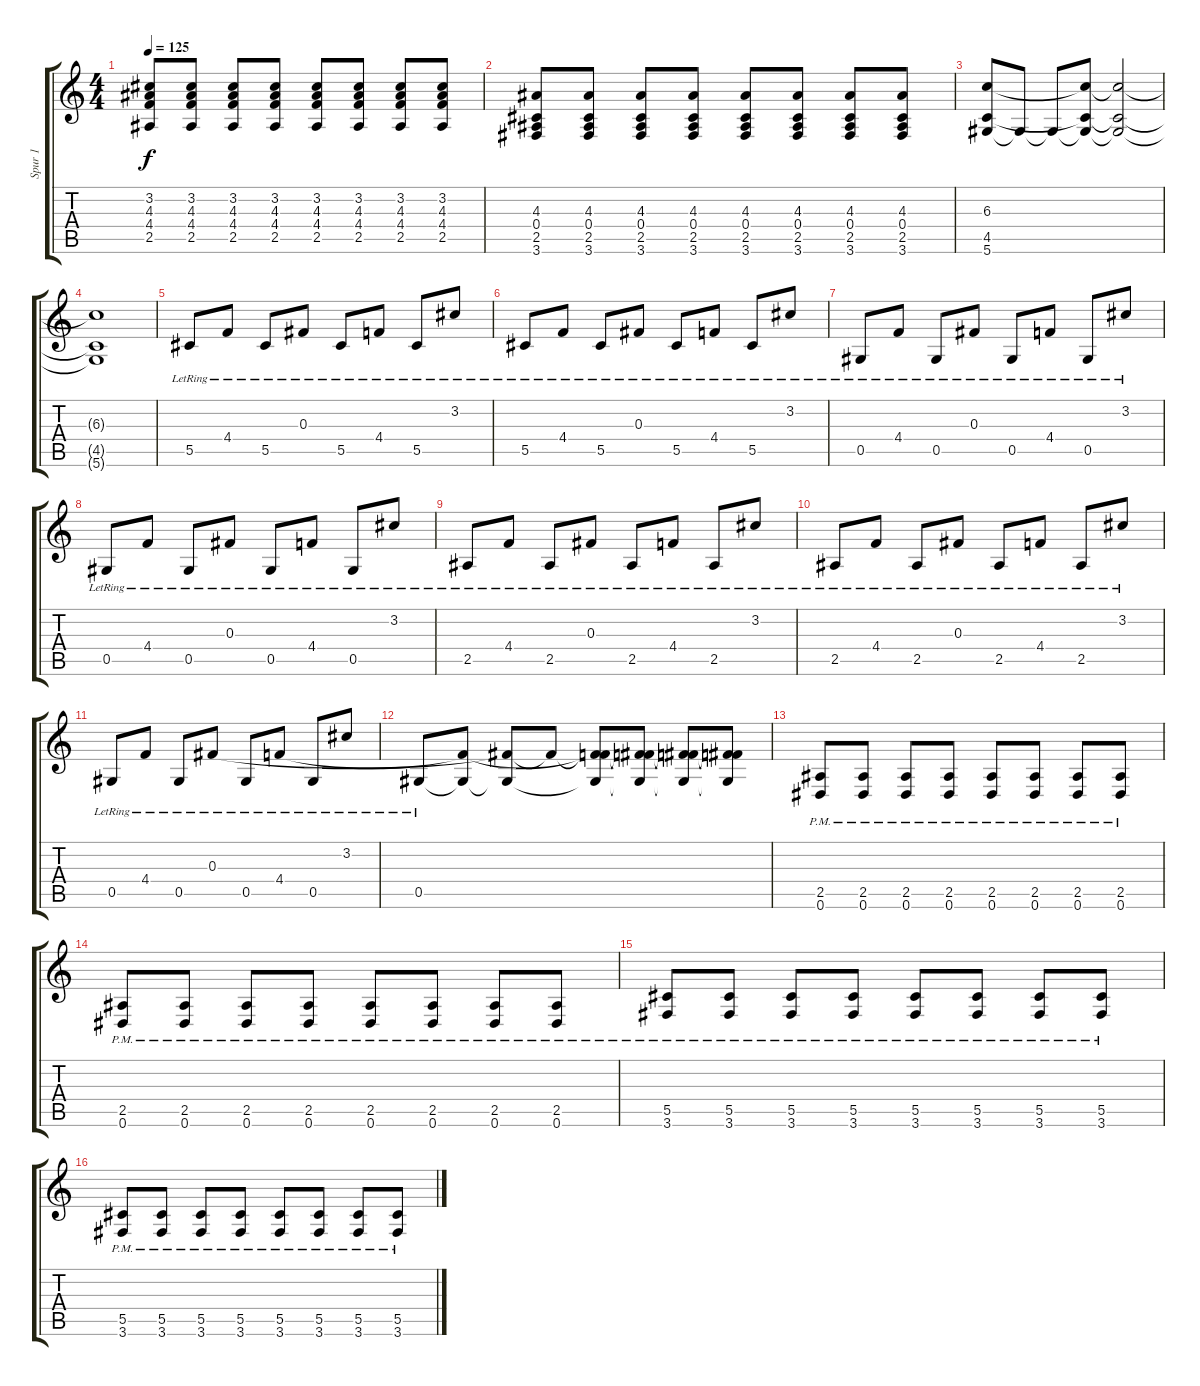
\track ("Spur 1" "Spur 1") {instrument overdrivenguitar}
\staff {score tabs}
\tuning (Eb4 Bb3 Gb3 Db3 Ab2 Eb2) {hide}
\ts (4 4)
\tempo 125
\clef g2
\ks c
(3.2 4.3 4.4 2.5).8{dy f} (3.2 4.3 4.4 2.5).8 (3.2 4.3 4.4 2.5).8 (3.2 4.3 4.4 2.5).8 (3.2 4.3 4.4 2.5).8 (3.2 4.3 4.4 2.5).8 (3.2 4.3 4.4 2.5).8 (3.2 4.3 4.4 2.5).8 |
(4.3 0.4 2.5 3.6).8 (4.3 0.4 2.5 3.6).8 (4.3 0.4 2.5 3.6).8 (4.3 0.4 2.5 3.6).8 (4.3 0.4 2.5 3.6).8 (4.3 0.4 2.5 3.6).8 (4.3 0.4 2.5 3.6).8 (4.3 0.4 2.5 3.6).8 |
(6.3 4.5 5.6).8 5.6{t}.8 5.6{t}.8 (6.3{t} 4.5{t} 5.6{t}).8 (6.3{t} 4.5{t} 5.6{t}).2 |
(6.3{t} 4.5{t} 5.6{t}).1 |
\section ("" "")
5.5{lr}.8 4.4{lr}.8 5.5{lr}.8 0.3{lr}.8 5.5{lr}.8 4.4{lr}.8 5.5{lr}.8 3.2{lr}.8 |
5.5{lr}.8 4.4{lr}.8 5.5{lr}.8 0.3{lr}.8 5.5{lr}.8 4.4{lr}.8 5.5{lr}.8 3.2{lr}.8 |
0.5{lr}.8 4.4{lr}.8 0.5{lr}.8 0.3{lr}.8 0.5{lr}.8 4.4{lr}.8 0.5{lr}.8 3.2{lr}.8 |
0.5{lr}.8 4.4{lr}.8 0.5{lr}.8 0.3{lr}.8 0.5{lr}.8 4.4{lr}.8 0.5{lr}.8 3.2{lr}.8 |
2.5{lr}.8 4.4{lr}.8 2.5{lr}.8 0.3{lr}.8 2.5{lr}.8 4.4{lr}.8 2.5{lr}.8 3.2{lr}.8 |
2.5{lr}.8 4.4{lr}.8 2.5{lr}.8 0.3{lr}.8 2.5{lr}.8 4.4{lr}.8 2.5{lr}.8 3.2{lr}.8 |
0.5{lr}.8 4.4{lr}.8 0.5{lr}.8 0.3{lr}.8 0.5{lr}.8 4.4{lr}.8 0.5{lr}.8 3.2{lr}.8 |
0.5{lr}.8 (4.4{t} 0.5{t}).8 (0.3{t} 0.5{t}).8 0.3{t}.8 (0.3{t} 4.4{t} 0.5{t}).8 (0.3{t} 4.4{t} 0.5{t}).8 (0.3{t} 4.4{t} 0.5{t}).8 (0.3{t} 4.4{t} 0.5{t}).8 |
\section ("" "")
(2.5{pm} 0.6{pm}).8 (2.5{pm} 0.6{pm}).8 (2.5{pm} 0.6{pm}).8 (2.5{pm} 0.6{pm}).8 (2.5{pm} 0.6{pm}).8 (2.5{pm} 0.6{pm}).8 (2.5{pm} 0.6{pm}).8 (2.5{pm} 0.6{pm}).8 |
(2.5{pm} 0.6{pm}).8 (2.5{pm} 0.6{pm}).8 (2.5{pm} 0.6{pm}).8 (2.5{pm} 0.6{pm}).8 (2.5{pm} 0.6{pm}).8 (2.5{pm} 0.6{pm}).8 (2.5{pm} 0.6{pm}).8 (2.5{pm} 0.6{pm}).8 |
(5.5{pm} 3.6{pm}).8 (5.5{pm} 3.6{pm}).8 (5.5{pm} 3.6{pm}).8 (5.5{pm} 3.6{pm}).8 (5.5{pm} 3.6{pm}).8 (5.5{pm} 3.6{pm}).8 (5.5{pm} 3.6{pm}).8 (5.5{pm} 3.6{pm}).8 |
(5.5{pm} 3.6{pm}).8 (5.5{pm} 3.6{pm}).8 (5.5{pm} 3.6{pm}).8 (5.5{pm} 3.6{pm}).8 (5.5{pm} 3.6{pm}).8 (5.5{pm} 3.6{pm}).8 (5.5{pm} 3.6{pm}).8 (5.5{pm} 3.6{pm}).8
